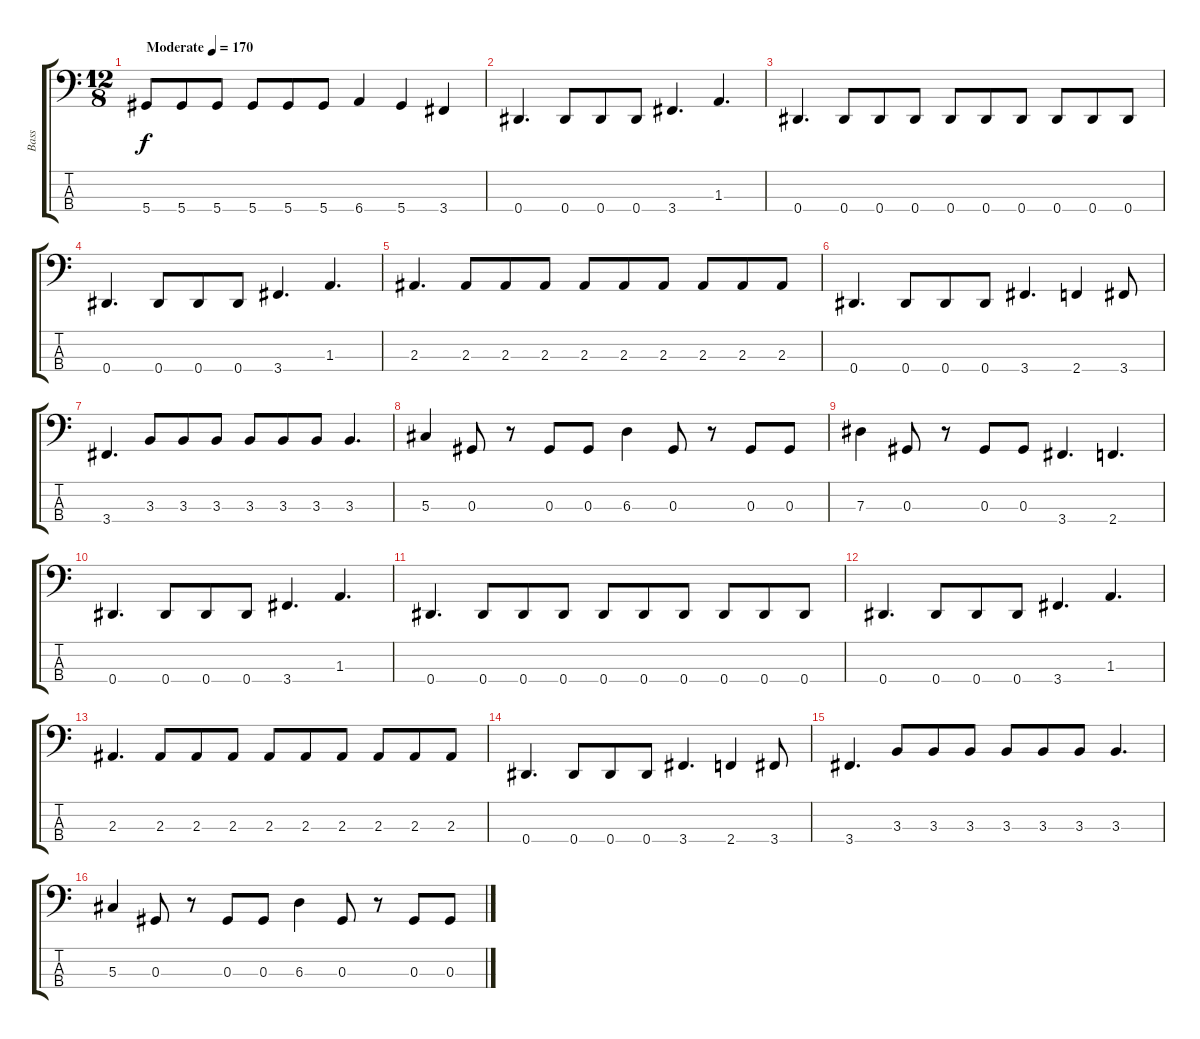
\track ("Bass" "Bass") {instrument electricbassfinger}
\staff {score tabs}
\tuning (Gb2 Db2 Ab1 Eb1) {hide}
\ts (12 8)
\tempo (170 "Moderate")
\clef f4
\ks c
5.4.8{dy f instrument electricbassfinger} 5.4.8 5.4.8 5.4.8 5.4.8 5.4.8 6.4.4 5.4.4 3.4.4 |
0.4.4{d} 0.4.8 0.4.8 0.4.8 3.4.4{d} 1.3.4{d} |
0.4.4{d} 0.4.8 0.4.8 0.4.8 0.4.8 0.4.8 0.4.8 0.4.8 0.4.8 0.4.8 |
0.4.4{d} 0.4.8 0.4.8 0.4.8 3.4.4{d} 1.3.4{d} |
2.3.4{d} 2.3.8 2.3.8 2.3.8 2.3.8 2.3.8 2.3.8 2.3.8 2.3.8 2.3.8 |
0.4.4{d} 0.4.8 0.4.8 0.4.8 3.4.4{d} 2.4.4 3.4.8 |
3.4.4{d} 3.3.8 3.3.8 3.3.8 3.3.8 3.3.8 3.3.8 3.3.4{d} |
5.3.4 0.3.8 r.8 0.3.8 0.3.8 6.3.4 0.3.8 r.8 0.3.8 0.3.8 |
7.3.4 0.3.8 r.8 0.3.8 0.3.8 3.4.4{d} 2.4.4{d} |
0.4.4{d} 0.4.8 0.4.8 0.4.8 3.4.4{d} 1.3.4{d} |
0.4.4{d} 0.4.8 0.4.8 0.4.8 0.4.8 0.4.8 0.4.8 0.4.8 0.4.8 0.4.8 |
0.4.4{d} 0.4.8 0.4.8 0.4.8 3.4.4{d} 1.3.4{d} |
2.3.4{d} 2.3.8 2.3.8 2.3.8 2.3.8 2.3.8 2.3.8 2.3.8 2.3.8 2.3.8 |
0.4.4{d} 0.4.8 0.4.8 0.4.8 3.4.4{d} 2.4.4 3.4.8 |
3.4.4{d} 3.3.8 3.3.8 3.3.8 3.3.8 3.3.8 3.3.8 3.3.4{d} |
5.3.4 0.3.8 r.8 0.3.8 0.3.8 6.3.4 0.3.8 r.8 0.3.8 0.3.8
